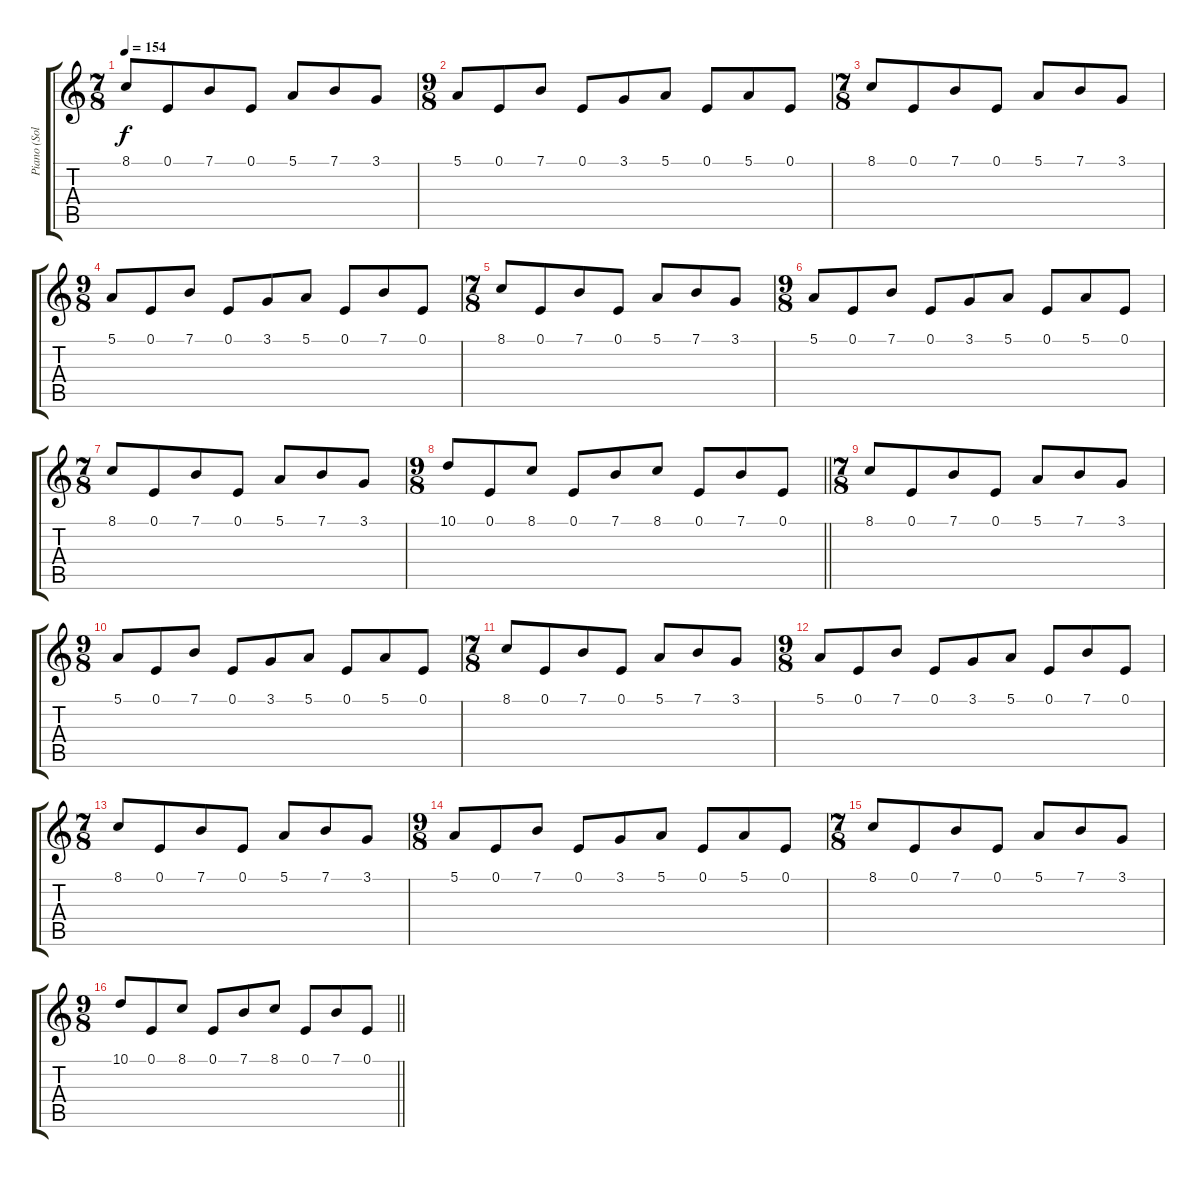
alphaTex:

\track ("Piano (Sol)" "Piano (Sol") {instrument electricgrandpiano}
\staff {score tabs}
\tuning (E4 B3 G3 D3 A2 E2) {hide}
\ts (7 8)
\tempo 154
\clef g2
\ks c
8.1.8{dy f} 0.1.8 7.1.8 0.1.8 5.1.8 7.1.8 3.1.8 |
\ts (9 8)
5.1.8 0.1.8 7.1.8 0.1.8 3.1.8 5.1.8 0.1.8 5.1.8 0.1.8 |
\ts (7 8)
8.1.8 0.1.8 7.1.8 0.1.8 5.1.8 7.1.8 3.1.8 |
\ts (9 8)
5.1.8 0.1.8 7.1.8 0.1.8 3.1.8 5.1.8 0.1.8 7.1.8 0.1.8 |
\ts (7 8)
8.1.8 0.1.8 7.1.8 0.1.8 5.1.8 7.1.8 3.1.8 |
\ts (9 8)
5.1.8 0.1.8 7.1.8 0.1.8 3.1.8 5.1.8 0.1.8 5.1.8 0.1.8 |
\ts (7 8)
8.1.8 0.1.8 7.1.8 0.1.8 5.1.8 7.1.8 3.1.8 |
\ts (9 8)
\barLineRight lightlight
10.1.8 0.1.8 8.1.8 0.1.8 7.1.8 8.1.8 0.1.8 7.1.8 0.1.8 |
\ts (7 8)
8.1.8 0.1.8 7.1.8 0.1.8 5.1.8 7.1.8 3.1.8 |
\ts (9 8)
5.1.8 0.1.8 7.1.8 0.1.8 3.1.8 5.1.8 0.1.8 5.1.8 0.1.8 |
\ts (7 8)
8.1.8 0.1.8 7.1.8 0.1.8 5.1.8 7.1.8 3.1.8 |
\ts (9 8)
5.1.8 0.1.8 7.1.8 0.1.8 3.1.8 5.1.8 0.1.8 7.1.8 0.1.8 |
\ts (7 8)
8.1.8 0.1.8 7.1.8 0.1.8 5.1.8 7.1.8 3.1.8 |
\ts (9 8)
5.1.8 0.1.8 7.1.8 0.1.8 3.1.8 5.1.8 0.1.8 5.1.8 0.1.8 |
\ts (7 8)
8.1.8 0.1.8 7.1.8 0.1.8 5.1.8 7.1.8 3.1.8 |
\ts (9 8)
\barLineRight lightlight
10.1.8 0.1.8 8.1.8 0.1.8 7.1.8 8.1.8 0.1.8 7.1.8 0.1.8
